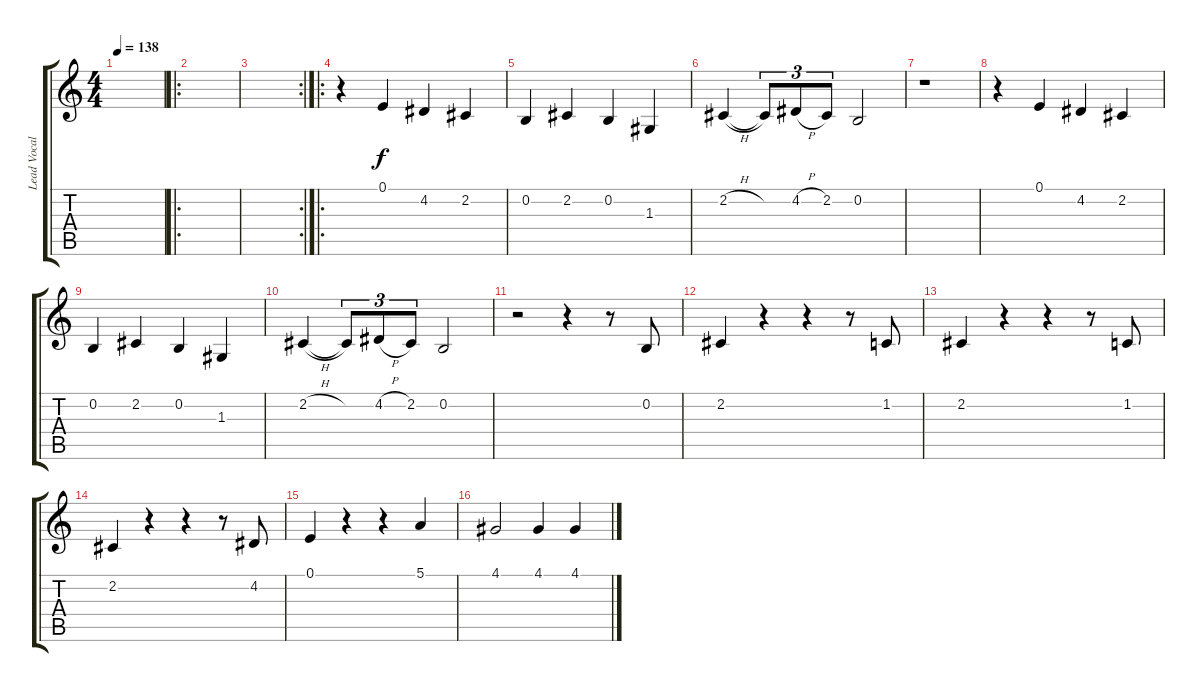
\track ("Lead Vocal" "Lead Vocal") {instrument accordion}
\staff {score tabs}
\tuning (E4 B3 G3 D3 A2 E2) {hide}
\ts (4 4)
\tempo 138
\clef g2
\ks c
|
\ro
|
\rc 2
|
\ro
r.4 0.1.4 4.2.4 2.2.4 |
0.2.4 2.2.4 0.2.4 1.3.4 |
2.2{h}.4 2.2{t}.8{tu (3 2)} 4.2{h}.8{tu (3 2)} 2.2.8{tu (3 2)} 0.2.2 |
r.1 |
r.4 0.1.4 4.2.4 2.2.4 |
0.2.4 2.2.4 0.2.4 1.3.4 |
2.2{h}.4 2.2{t}.8{tu (3 2)} 4.2{h}.8{tu (3 2)} 2.2.8{tu (3 2)} 0.2.2 |
r.2 r.4 r.8 0.2.8 |
2.2.4 r.4 r.4 r.8 1.2.8 |
2.2.4 r.4 r.4 r.8 1.2.8 |
2.2.4 r.4 r.4 r.8 4.2.8 |
0.1.4 r.4 r.4 5.1.4 |
4.1.2 4.1.4 4.1.4
